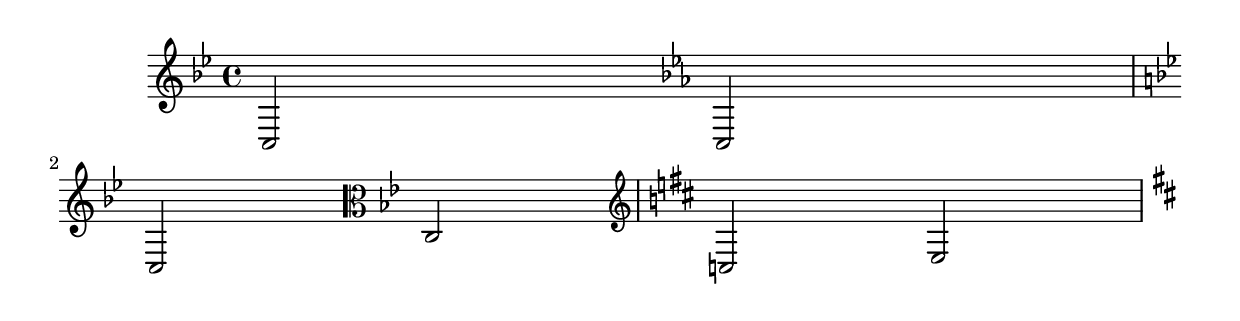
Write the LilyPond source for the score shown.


\version "2.4.0"
\header{
texidoc="
Key signatures may appear on key changes, even without a barline.  
In the case of a line break, the restoration accidentals are printed at 
end of a line. If @code{createKeyOnClefChange} is set, key signatures
are created also on a clef change.
"
}



\paper {
    raggedright = ##T
}

\relative
{
    \set Staff.createKeyOnClefChange = ##t  
    \key bes \major c2
				%    \key c \major %  \minor
    \key es \major %  \minor
    c2
    \break
    \key bes \major % \major
    c2 \clef alto c2   \key d \major \clef treble c2
    \set Staff.keySignature = #'((2 . -1)  (6 . 3) (4 . -2))
    e2
}

